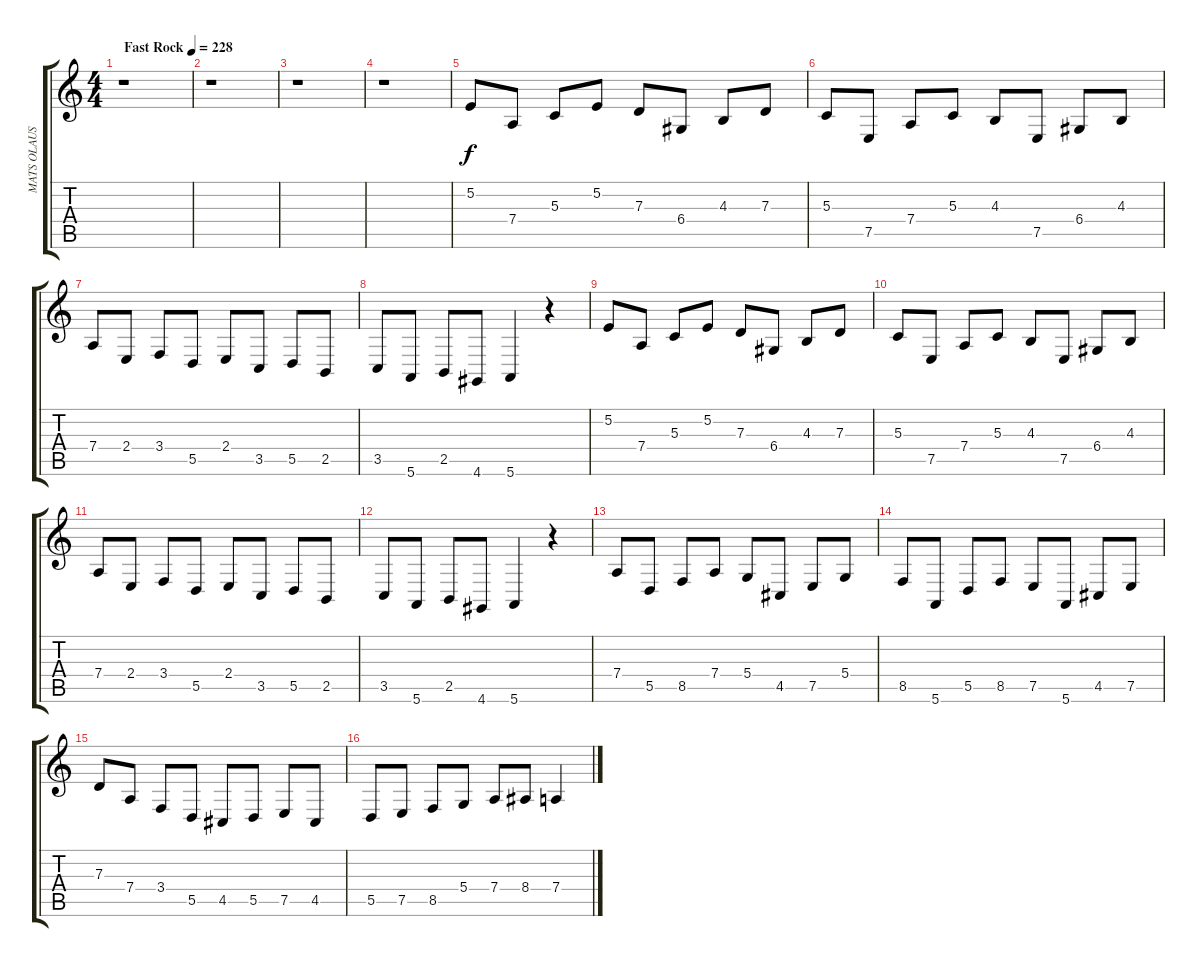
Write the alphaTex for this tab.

\track ("MATS OLAUSSON" "MATS OLAUS") {instrument reedorgan}
\staff {score tabs}
\tuning (E4 B3 G3 D3 A2 E2) {hide}
\ts (4 4)
\tempo (228 "Fast Rock")
\clef g2
\ks c
r.1{dy f instrument reedorgan} |
r.1 |
r.1 |
r.1 |
5.2.8 7.4.8 5.3.8 5.2.8 7.3.8 6.4.8 4.3.8 7.3.8 |
5.3.8 7.5.8 7.4.8 5.3.8 4.3.8 7.5.8 6.4.8 4.3.8 |
7.4.8 2.4.8 3.4.8 5.5.8 2.4.8 3.5.8 5.5.8 2.5.8 |
3.5.8 5.6.8 2.5.8 4.6.8 5.6.4 r.4 |
5.2.8 7.4.8 5.3.8 5.2.8 7.3.8 6.4.8 4.3.8 7.3.8 |
5.3.8 7.5.8 7.4.8 5.3.8 4.3.8 7.5.8 6.4.8 4.3.8 |
7.4.8 2.4.8 3.4.8 5.5.8 2.4.8 3.5.8 5.5.8 2.5.8 |
3.5.8 5.6.8 2.5.8 4.6.8 5.6.4 r.4 |
7.4.8 5.5.8 8.5.8 7.4.8 5.4.8 4.5.8 7.5.8 5.4.8 |
8.5.8 5.6.8 5.5.8 8.5.8 7.5.8 5.6.8 4.5.8 7.5.8 |
7.3.8 7.4.8 3.4.8 5.5.8 4.5.8 5.5.8 7.5.8 4.5.8 |
5.5.8 7.5.8 8.5.8 5.4.8 7.4.8 8.4.8 7.4.4
